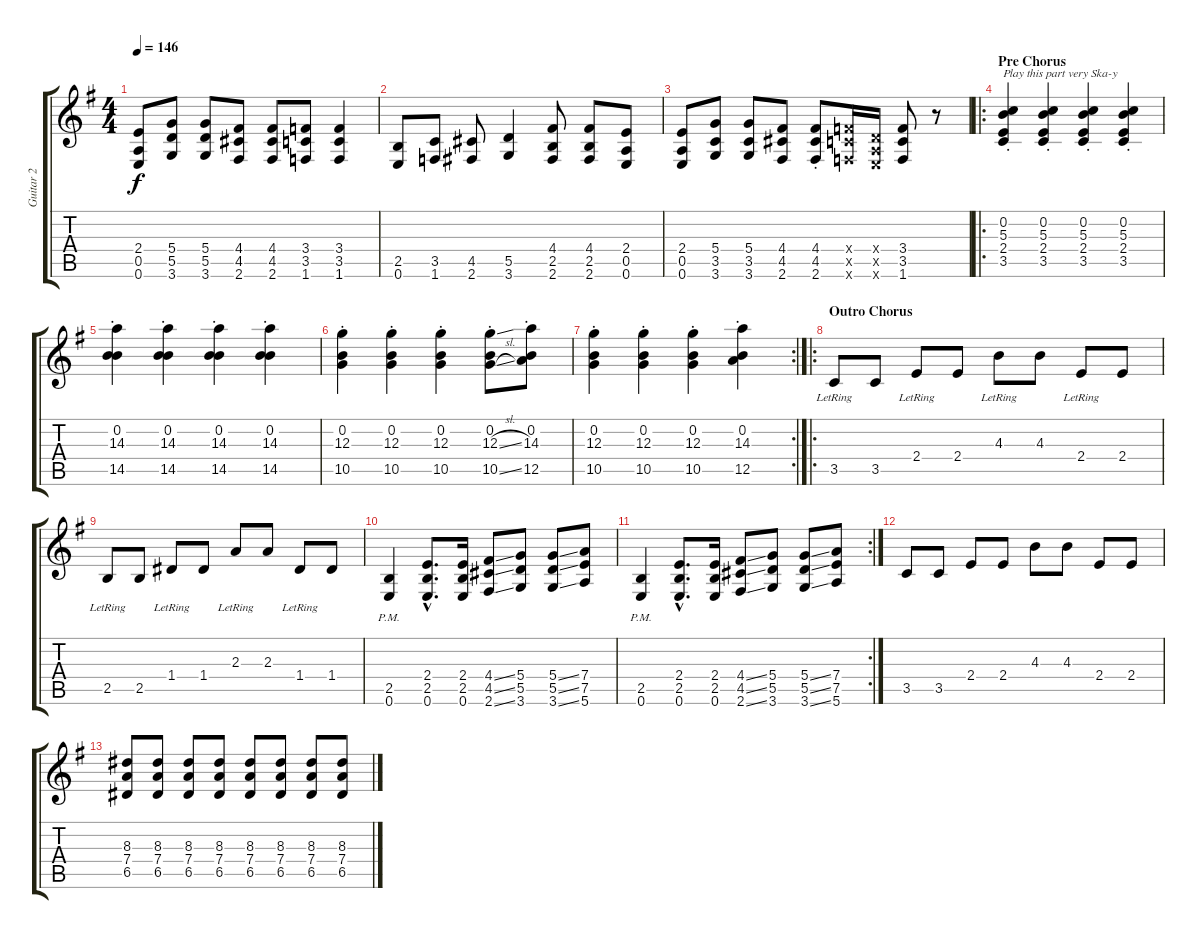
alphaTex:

\track ("Guitar 2" "Guitar 2") {instrument distortionguitar}
\staff {score tabs}
\tuning (E4 B3 G3 D3 A2 E2) {hide}
\ts (4 4)
\tempo 146
\clef g2
\ks g
(2.4 0.5 0.6).8{dy f} (5.4 5.5 3.6).8 (5.4 5.5 3.6).8 (4.4 4.5 2.6).8 (4.4 4.5 2.6).8 (3.4 3.5 1.6).8 (3.4 3.5 1.6).4 |
(2.5 0.6).8 (3.5 1.6).8 (4.5 2.6).8 (5.5 3.6).4 (4.4 2.5 2.6).8 (4.4 2.5 2.6).8 (2.4 0.5 0.6).8 |
(2.4 0.5 0.6).8 (5.4 3.5 3.6).8 (5.4 3.5 3.6).8 (4.4 4.5 2.6).8 (4.4{st} 4.5{st} 2.6{st}).8 (3.4{x} 3.5{x} 1.6{x}).16 (0.4{x} 0.5{x} 0.6{x}).16 (3.4 3.5 1.6).8 r.8 |
\ro
\section ("" "Pre Chorus")
(0.2{st} 5.3{st} 2.4{st} 3.5{st}).4{txt "Play this part very Ska-y" volume 13} (0.2{st} 5.3{st} 2.4{st} 3.5{st}).4 (0.2{st} 5.3{st} 2.4{st} 3.5{st}).4 (0.2{st} 5.3{st} 2.4{st} 3.5{st}).4 |
(0.2{st} 14.3{st} 14.5{st}).4 (0.2{st} 14.3{st} 14.5{st}).4 (0.2{st} 14.3{st} 14.5{st}).4 (0.2{st} 14.3{st} 14.5{st}).4 |
(0.2{st} 12.3{st} 10.5{st}).4 (0.2{st} 12.3{st} 10.5{st}).4 (0.2{st} 12.3{st} 10.5{st}).4 (0.2{st} 12.3{sl} 10.5{sl}).8 (0.2{st} 14.3{st} 12.5{st}).8 |
\rc 2
(0.2{st} 12.3{st} 10.5{st}).4 (0.2{st} 12.3{st} 10.5{st}).4 (0.2{st} 12.3{st} 10.5{st}).4 (0.2{st} 14.3{st} 12.5{st}).4 |
\ro
\section ("" "Outro Chorus")
3.5{lr}.8 3.5.8 2.4{lr}.8 2.4.8 4.3{lr}.8 4.3.8 2.4{lr}.8 2.4.8 |
2.5{lr}.8 2.5.8 1.4{lr}.8 1.4.8 2.3{lr}.8 2.3.8 1.4{lr}.8 1.4.8 |
(2.5{pm} 0.6).4 (2.4{hac} 2.5{hac} 0.6{hac}).8{d} (2.4 2.5 0.6).16 (4.4{ss} 4.5{ss} 2.6{ss}).8 (5.4 5.5 3.6).8 (5.4{ss} 5.5{ss} 3.6{ss}).8 (7.4 7.5 5.6).8 |
\rc 2
(2.5{pm} 0.6).4 (2.4{hac} 2.5{hac} 0.6{hac}).8{d} (2.4 2.5 0.6).16 (4.4{ss} 4.5{ss} 2.6{ss}).8 (5.4 5.5 3.6).8 (5.4{ss} 5.5{ss} 3.6{ss}).8 (7.4 7.5 5.6).8 |
3.5.8 3.5.8 2.4.8 2.4.8 4.3.8 4.3.8 2.4.8 2.4.8 |
(8.3 7.4 6.5).8 (8.3 7.4 6.5).8 (8.3 7.4 6.5).8 (8.3 7.4 6.5).8 (8.3 7.4 6.5).8 (8.3 7.4 6.5).8 (8.3 7.4 6.5).8 (8.3 7.4 6.5).8
